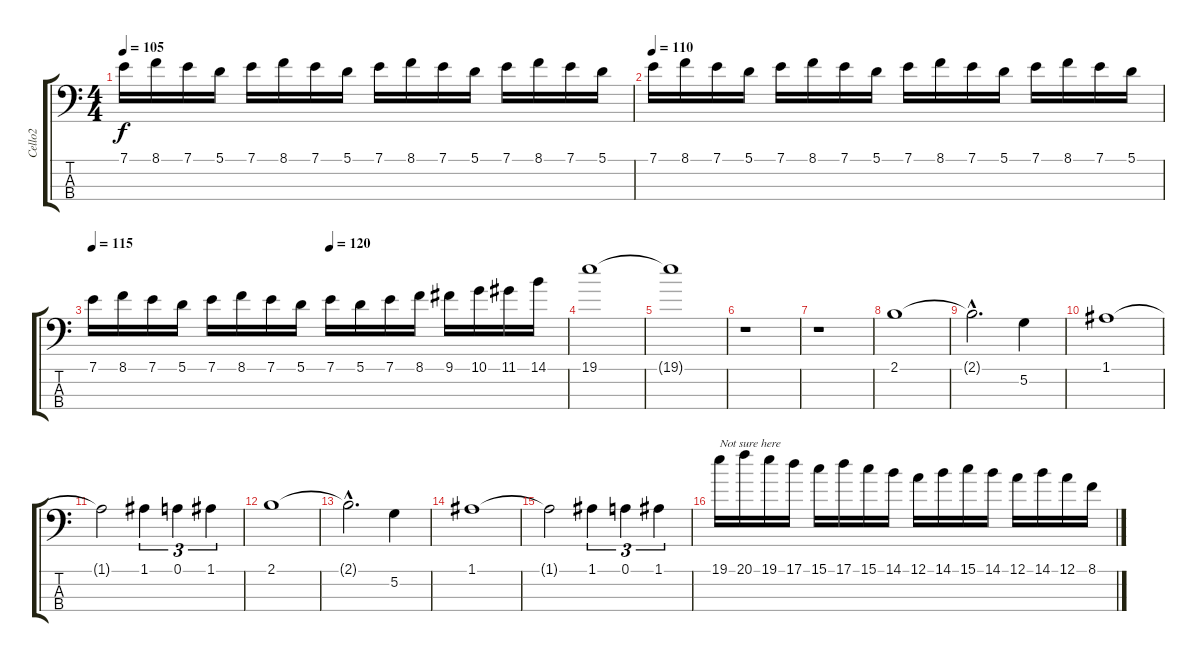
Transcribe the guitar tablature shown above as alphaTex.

\track ("Cello2" "Cello2") {instrument overdrivenguitar}
\staff {score tabs}
\tuning (A2 D2 G1 C1) {hide}
\ts (4 4)
\tempo 105
\clef f4
\ks c
7.1.16{dy f} 8.1.16 7.1.16 5.1.16 7.1.16 8.1.16 7.1.16 5.1.16 7.1.16 8.1.16 7.1.16 5.1.16 7.1.16 8.1.16 7.1.16 5.1.16 |
\tempo 110
7.1.16 8.1.16 7.1.16 5.1.16 7.1.16 8.1.16 7.1.16 5.1.16 7.1.16 8.1.16 7.1.16 5.1.16 7.1.16 8.1.16 7.1.16 5.1.16 |
\tempo 115
\tempo (120 0.5)
7.1.16 8.1.16 7.1.16 5.1.16 7.1.16 8.1.16 7.1.16 5.1.16 7.1.16 5.1.16 7.1.16 8.1.16 9.1.16 10.1.16 11.1.16 14.1.16 |
19.1.1{volume 9} |
19.1{t}.1 |
r.1 |
r.1{volume 16 instrument overdrivenguitar} |
2.1.1 |
2.1{hac t}.2{d} 5.2.4 |
1.1.1 |
1.1{t}.2 1.1.4{tu (3 2)} 0.1.4{tu (3 2)} 1.1.4{tu (3 2)} |
2.1.1 |
2.1{hac t}.2{d} 5.2.4 |
1.1.1 |
1.1{t}.2 1.1.4{tu (3 2)} 0.1.4{tu (3 2)} 1.1.4{tu (3 2)} |
19.1.16{txt "Not sure here"} 20.1.16 19.1.16 17.1.16 15.1.16 17.1.16 15.1.16 14.1.16 12.1.16 14.1.16 15.1.16 14.1.16 12.1.16 14.1.16 12.1.16 8.1.16
